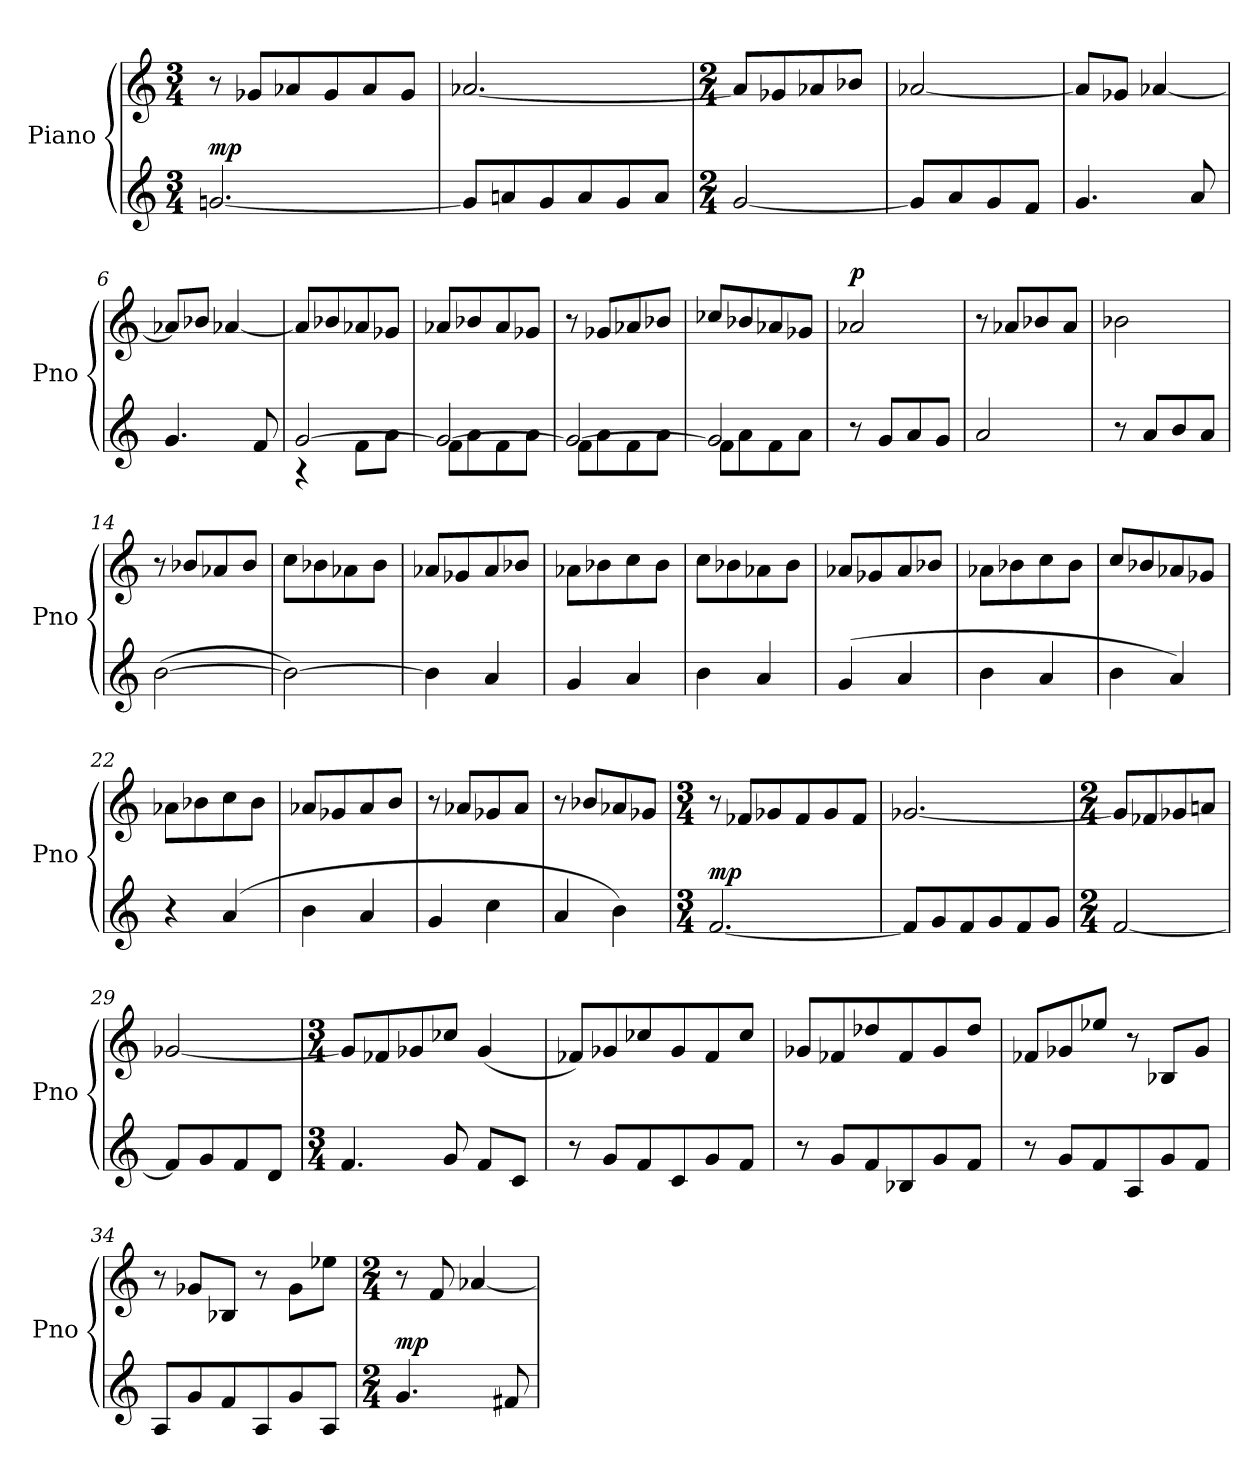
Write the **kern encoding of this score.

**kern	**dynam	**kern	**dynam
*part2	*part2	*part1	*part1
*staff2	*staff2	*staff1	*staff1
*I"Piano	*	*I"Piano	*
*I'Pno	*	*I'Pno	*
*clefG2	*	*clefG2	*
*M3/4	*	*M3/4	*
*MM146	*	*MM146	*
=1	=1	=1	=1
!	!LO:DY:a	!	!
[2.gn/	mp	8r	.
.	.	8g-X/L	.
.	.	8a-X/	.
.	.	8g-/	.
.	.	8a-/	.
.	.	8g-/J	.
=2	=2	=2	=2
8g/L]	.	[2.a-X/	.
8an/	.	.	.
8g/	.	.	.
8a/	.	.	.
8g/	.	.	.
8a/J	.	.	.
=3	=3	=3	=3
*M2/4	*	*M2/4	*
[2g/	.	8a-/L]	.
.	.	8g-X/	.
.	.	8a-X/	.
.	.	8b-X/J	.
=4	=4	=4	=4
8g/L]	.	[2a-X/	.
8a/	.	.	.
8g/	.	.	.
8f/J	.	.	.
=5	=5	=5	=5
4.g/	.	8a-/L]	.
.	.	8g-X/J	.
.	.	[4a-X/	.
8a/	.	.	.
!!LO:LB:g=z
=6	=6	=6	=6
4.g/	.	8a-X/L]	.
.	.	8b-X/J	.
.	.	[4a-X/	.
8f/	.	.	.
=7	=7	=7	=7
*^	*	*	*
[2g/	4r	.	8a-/L]	.
.	.	.	8b-X/	.
.	8f\L	.	8a-X/	.
.	8a\J	.	8g-X/J	.
=8	=8	=8	=8	=8
2g/_	8f\L	.	8a-X/L	.
.	8a\J	.	8b-X/	.
.	8f\J	.	8a-/	.
.	8a\J	.	8g-X/J	.
=9	=9	=9	=9	=9
2g/_	8f\L	.	8r	.
.	8a\J	.	8g-X/L	.
.	8f\J	.	8a-X/	.
.	8a\J	.	8b-X/J	.
=10	=10	=10	=10	=10
2g/]	8f\L	.	8cc-X/L	.
.	8a\J	.	8b-X/	.
.	8f\J	.	8a-X/	.
.	8a\J	.	8g-X/J	.
=11	=11	=11	=11	=11
!	!	!	!	!LO:DY:a
*v	*v	*	*	*
8r	.	2a-X/	p
8g/L	.	.	.
8a/	.	.	.
8g/J	.	.	.
!!LO:LB:g=z
=12	=12	=12	=12
2a/	.	8r	.
.	.	8a-X/L	.
.	.	8b-X/	.
.	.	8a-/J	.
=13	=13	=13	=13
8r	.	2b-X\	.
8a/L	.	.	.
8b/	.	.	.
8a/J	.	.	.
=14	=14	=14	=14
([2b\	.	8r	.
.	.	8b-X/L	.
.	.	8a-X/	.
.	.	8b-/J	.
=15	=15	=15	=15
2b\_)	.	8cc\L	.
.	.	8b-X\	.
.	.	8a-X\	.
.	.	8b-\J	.
=16	=16	=16	=16
4b\]	.	8a-X/L	.
.	.	8g-X/	.
4a/	.	8a-/	.
.	.	8b-X/J	.
=17	=17	=17	=17
4g/	.	8a-X\L	.
.	.	8b-X\	.
4a/	.	8cc\	.
.	.	8b-\J	.
=18	=18	=18	=18
4b\	.	8cc\L	.
.	.	8b-X\	.
4a/	.	8a-X\	.
.	.	8b-\J	.
!!LO:LB:g=z
=19	=19	=19	=19
(4g/	.	8a-X/L	.
.	.	8g-X/	.
4a/	.	8a-/	.
.	.	8b-X/J	.
=20	=20	=20	=20
4b\	.	8a-X\L	.
.	.	8b-X\	.
4a/	.	8cc\	.
.	.	8b-\J	.
=21	=21	=21	=21
4b\	.	8cc/L	.
.	.	8b-X/	.
4a/)	.	8a-X/	.
.	.	8g-X/J	.
=22	=22	=22	=22
4r	.	8a-X\L	.
.	.	8b-X\	.
(4a/	.	8cc\	.
.	.	8b-\J	.
=23	=23	=23	=23
4b\	.	8a-X/L	.
.	.	8g-X/	.
4a/	.	8a-/	.
.	.	8b/J	.
=24	=24	=24	=24
4g/	.	8r	.
.	.	8a-X/L	.
4cc\	.	8g-X/	.
.	.	8a-/J	.
=25	=25	=25	=25
4a/	.	8r	.
.	.	8b-X/L	.
4b\)	.	8a-X/	.
.	.	8g-X/J	.
!!LO:LB:g=z
=26	=26	=26	=26
*M3/4	*	*M3/4	*
!	!LO:DY:a	!	!
[2.f/	mp	8r	.
.	.	8f-X/L	.
.	.	8g-X/	.
.	.	8f-/	.
.	.	8g-/	.
.	.	8f-/J	.
=27	=27	=27	=27
8f/L]	.	[2.g-X/	.
8g/	.	.	.
8f/	.	.	.
8g/	.	.	.
8f/	.	.	.
8g/J	.	.	.
=28	=28	=28	=28
*M2/4	*	*M2/4	*
[2f/	.	8g-/L]	.
.	.	8f-X/	.
.	.	8g-X/	.
.	.	8an/J	.
=29	=29	=29	=29
8f/L]	.	[2g-X/	.
8g/	.	.	.
8f/	.	.	.
8d/J	.	.	.
=30	=30	=30	=30
*M3/4	*	*M3/4	*
4.f/	.	8g-/L]	.
.	.	8f-X/	.
.	.	8g-X/	.
8g/	.	8cc-X/J	.
8f/L	.	(4g-/	.
8c/J	.	.	.
!!LO:LB:g=z
=31	=31	=31	=31
8r	.	8f-X/L)	.
8g/L	.	8g-X/	.
8f/	.	8cc-X/	.
8c/	.	8g-/	.
8g/	.	8f-/	.
8f/J	.	8cc-/J	.
=32	=32	=32	=32
8r	.	8g-X/L	.
8g/L	.	8f-X/	.
8f/	.	8dd-X/	.
8B-X/	.	8f-/	.
8g/	.	8g-/	.
8f/J	.	8dd-/J	.
=33	=33	=33	=33
8r	.	8f-X/L	.
8g/L	.	8g-X/	.
8f/	.	8ee-X/J	.
8A/	.	8r	.
8g/	.	8B-X/L	.
8f/J	.	8g-/J	.
=34	=34	=34	=34
8A/L	.	8r	.
8g/	.	8g-X/L	.
8f/	.	8B-X/J	.
8A/	.	8r	.
8g/	.	8g-\L	.
8A/J	.	8ee-X\J	.
=35	=35	=35	=35
*M2/4	*	*M2/4	*
!	!LO:DY:a	!	!
4.g/	mp	8r	.
.	.	8f/	.
.	.	[4a-X/	.
8f#X/	.	.	.
=	=	=	=
*-	*-	*-	*-
